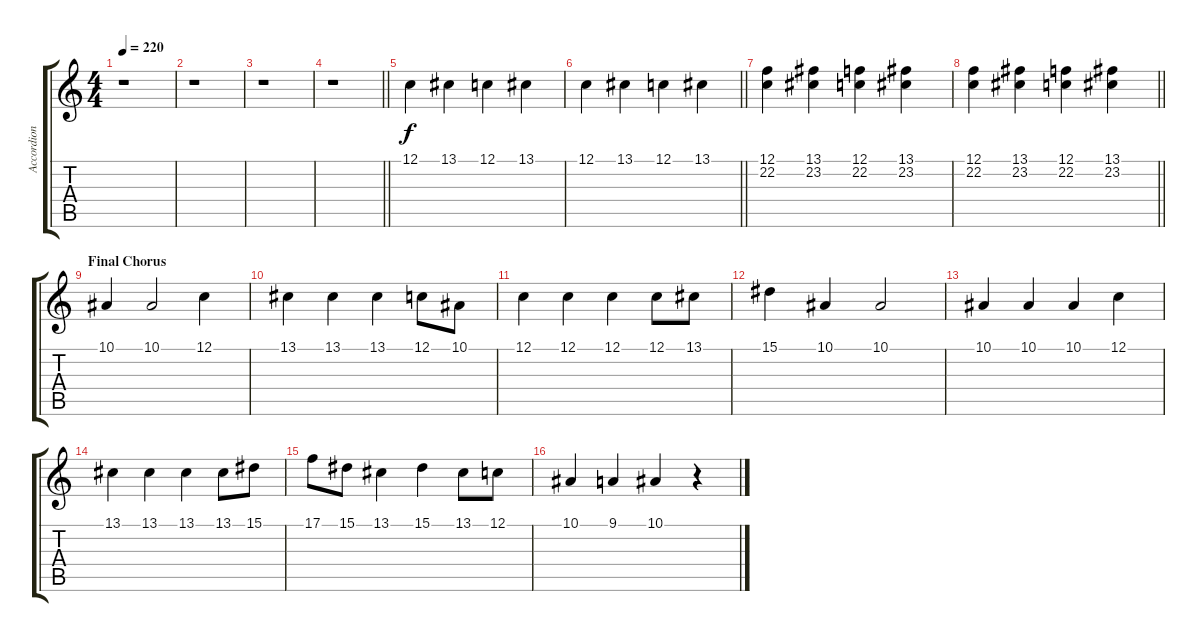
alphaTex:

\track ("Accordion RH" "Accordion ") {instrument accordion}
\staff {score tabs}
\tuning (C4 G3 Eb3 Bb2 F2 C2) {hide}
\ts (4 4)
\tempo 220
\clef g2
\ks c
r.1{dy f} |
r.1 |
r.1 |
\barLineRight lightlight
r.1 |
12.1.4 13.1.4 12.1.4 13.1.4 |
\barLineRight lightlight
12.1.4 13.1.4 12.1.4 13.1.4 |
(12.1 22.2).4 (13.1 23.2).4 (12.1 22.2).4 (13.1 23.2).4 |
\barLineRight lightlight
(12.1 22.2).4 (13.1 23.2).4 (12.1 22.2).4 (13.1 23.2).4 |
\section ("" "Final Chorus")
10.1.4 10.1.2 12.1.4 |
13.1.4 13.1.4 13.1.4 12.1.8 10.1.8 |
12.1.4 12.1.4 12.1.4 12.1.8 13.1.8 |
15.1.4 10.1.4 10.1.2 |
10.1.4 10.1.4 10.1.4 12.1.4 |
13.1.4 13.1.4 13.1.4 13.1.8 15.1.8 |
17.1.8 15.1.8 13.1.4 15.1.4 13.1.8 12.1.8 |
10.1.4 9.1.4 10.1.4 r.4
